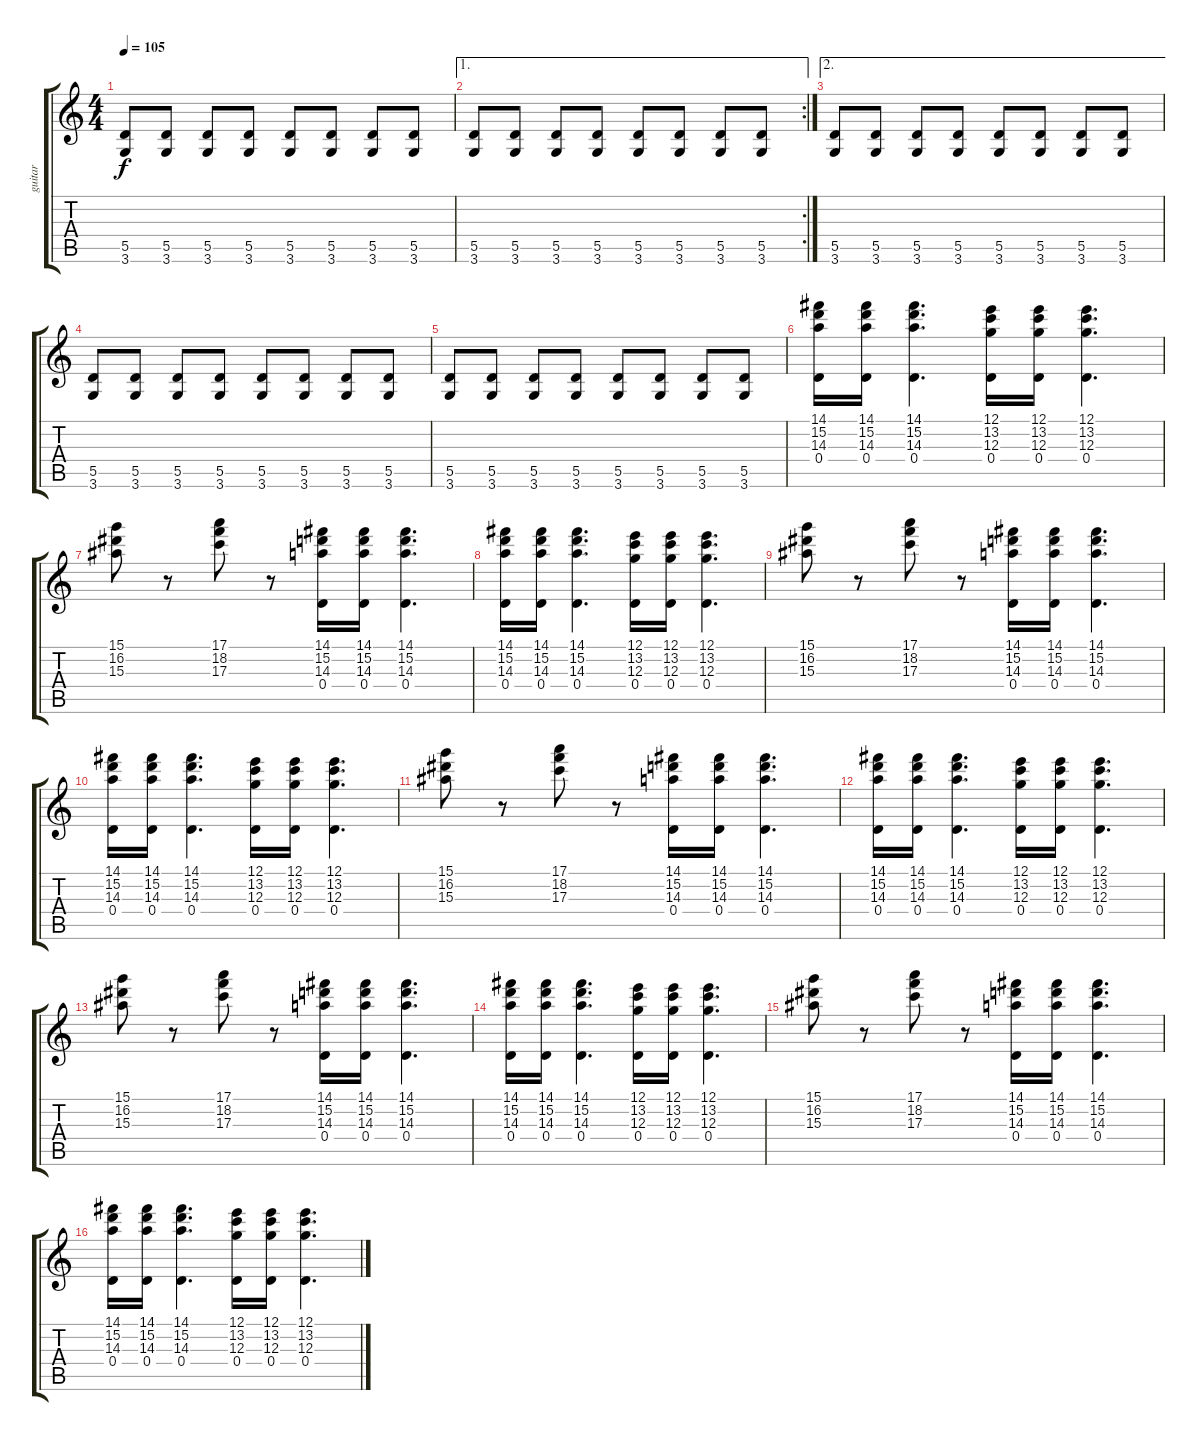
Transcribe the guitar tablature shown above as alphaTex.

\track ("guitar" "guitar") {instrument electricguitarclean}
\staff {score tabs}
\tuning (E4 B3 G3 D3 A2 E2) {hide}
\ts (4 4)
\tempo 105
\clef g2
\ks c
(5.5 3.6).8{dy f} (5.5 3.6).8 (5.5 3.6).8 (5.5 3.6).8 (5.5 3.6).8 (5.5 3.6).8 (5.5 3.6).8 (5.5 3.6).8 |
\ae 1
\rc 2
(5.5 3.6).8 (5.5 3.6).8 (5.5 3.6).8 (5.5 3.6).8 (5.5 3.6).8 (5.5 3.6).8 (5.5 3.6).8 (5.5 3.6).8 |
\ae 2
(5.5 3.6).8 (5.5 3.6).8 (5.5 3.6).8 (5.5 3.6).8 (5.5 3.6).8 (5.5 3.6).8 (5.5 3.6).8 (5.5 3.6).8 |
(5.5 3.6).8 (5.5 3.6).8 (5.5 3.6).8 (5.5 3.6).8 (5.5 3.6).8 (5.5 3.6).8 (5.5 3.6).8 (5.5 3.6).8 |
(5.5 3.6).8 (5.5 3.6).8 (5.5 3.6).8 (5.5 3.6).8 (5.5 3.6).8 (5.5 3.6).8 (5.5 3.6).8 (5.5 3.6).8 |
(14.1 15.2 14.3 0.4).16{volume 13 instrument electricguitarclean} (14.1 15.2 14.3 0.4).16 (14.1 15.2 14.3 0.4).4{d} (12.1 13.2 12.3 0.4).16 (12.1 13.2 12.3 0.4).16 (12.1 13.2 12.3 0.4).4{d} |
(15.1 16.2 15.3).8 r.8 (17.1 18.2 17.3).8 r.8 (14.1 15.2 14.3 0.4).16 (14.1 15.2 14.3 0.4).16 (14.1 15.2 14.3 0.4).4{d} |
(14.1 15.2 14.3 0.4).16{volume 13 instrument electricguitarclean} (14.1 15.2 14.3 0.4).16 (14.1 15.2 14.3 0.4).4{d} (12.1 13.2 12.3 0.4).16 (12.1 13.2 12.3 0.4).16 (12.1 13.2 12.3 0.4).4{d} |
(15.1 16.2 15.3).8 r.8 (17.1 18.2 17.3).8 r.8 (14.1 15.2 14.3 0.4).16 (14.1 15.2 14.3 0.4).16 (14.1 15.2 14.3 0.4).4{d} |
(14.1 15.2 14.3 0.4).16{volume 13 instrument electricguitarclean} (14.1 15.2 14.3 0.4).16 (14.1 15.2 14.3 0.4).4{d} (12.1 13.2 12.3 0.4).16 (12.1 13.2 12.3 0.4).16 (12.1 13.2 12.3 0.4).4{d} |
(15.1 16.2 15.3).8 r.8 (17.1 18.2 17.3).8 r.8 (14.1 15.2 14.3 0.4).16 (14.1 15.2 14.3 0.4).16 (14.1 15.2 14.3 0.4).4{d} |
(14.1 15.2 14.3 0.4).16{volume 13 instrument electricguitarclean} (14.1 15.2 14.3 0.4).16 (14.1 15.2 14.3 0.4).4{d} (12.1 13.2 12.3 0.4).16 (12.1 13.2 12.3 0.4).16 (12.1 13.2 12.3 0.4).4{d} |
(15.1 16.2 15.3).8 r.8 (17.1 18.2 17.3).8 r.8 (14.1 15.2 14.3 0.4).16 (14.1 15.2 14.3 0.4).16 (14.1 15.2 14.3 0.4).4{d} |
(14.1 15.2 14.3 0.4).16{volume 13 instrument electricguitarclean} (14.1 15.2 14.3 0.4).16 (14.1 15.2 14.3 0.4).4{d} (12.1 13.2 12.3 0.4).16 (12.1 13.2 12.3 0.4).16 (12.1 13.2 12.3 0.4).4{d} |
(15.1 16.2 15.3).8 r.8 (17.1 18.2 17.3).8 r.8 (14.1 15.2 14.3 0.4).16 (14.1 15.2 14.3 0.4).16 (14.1 15.2 14.3 0.4).4{d} |
(14.1 15.2 14.3 0.4).16{volume 13 instrument electricguitarclean} (14.1 15.2 14.3 0.4).16 (14.1 15.2 14.3 0.4).4{d} (12.1 13.2 12.3 0.4).16 (12.1 13.2 12.3 0.4).16 (12.1 13.2 12.3 0.4).4{d}
